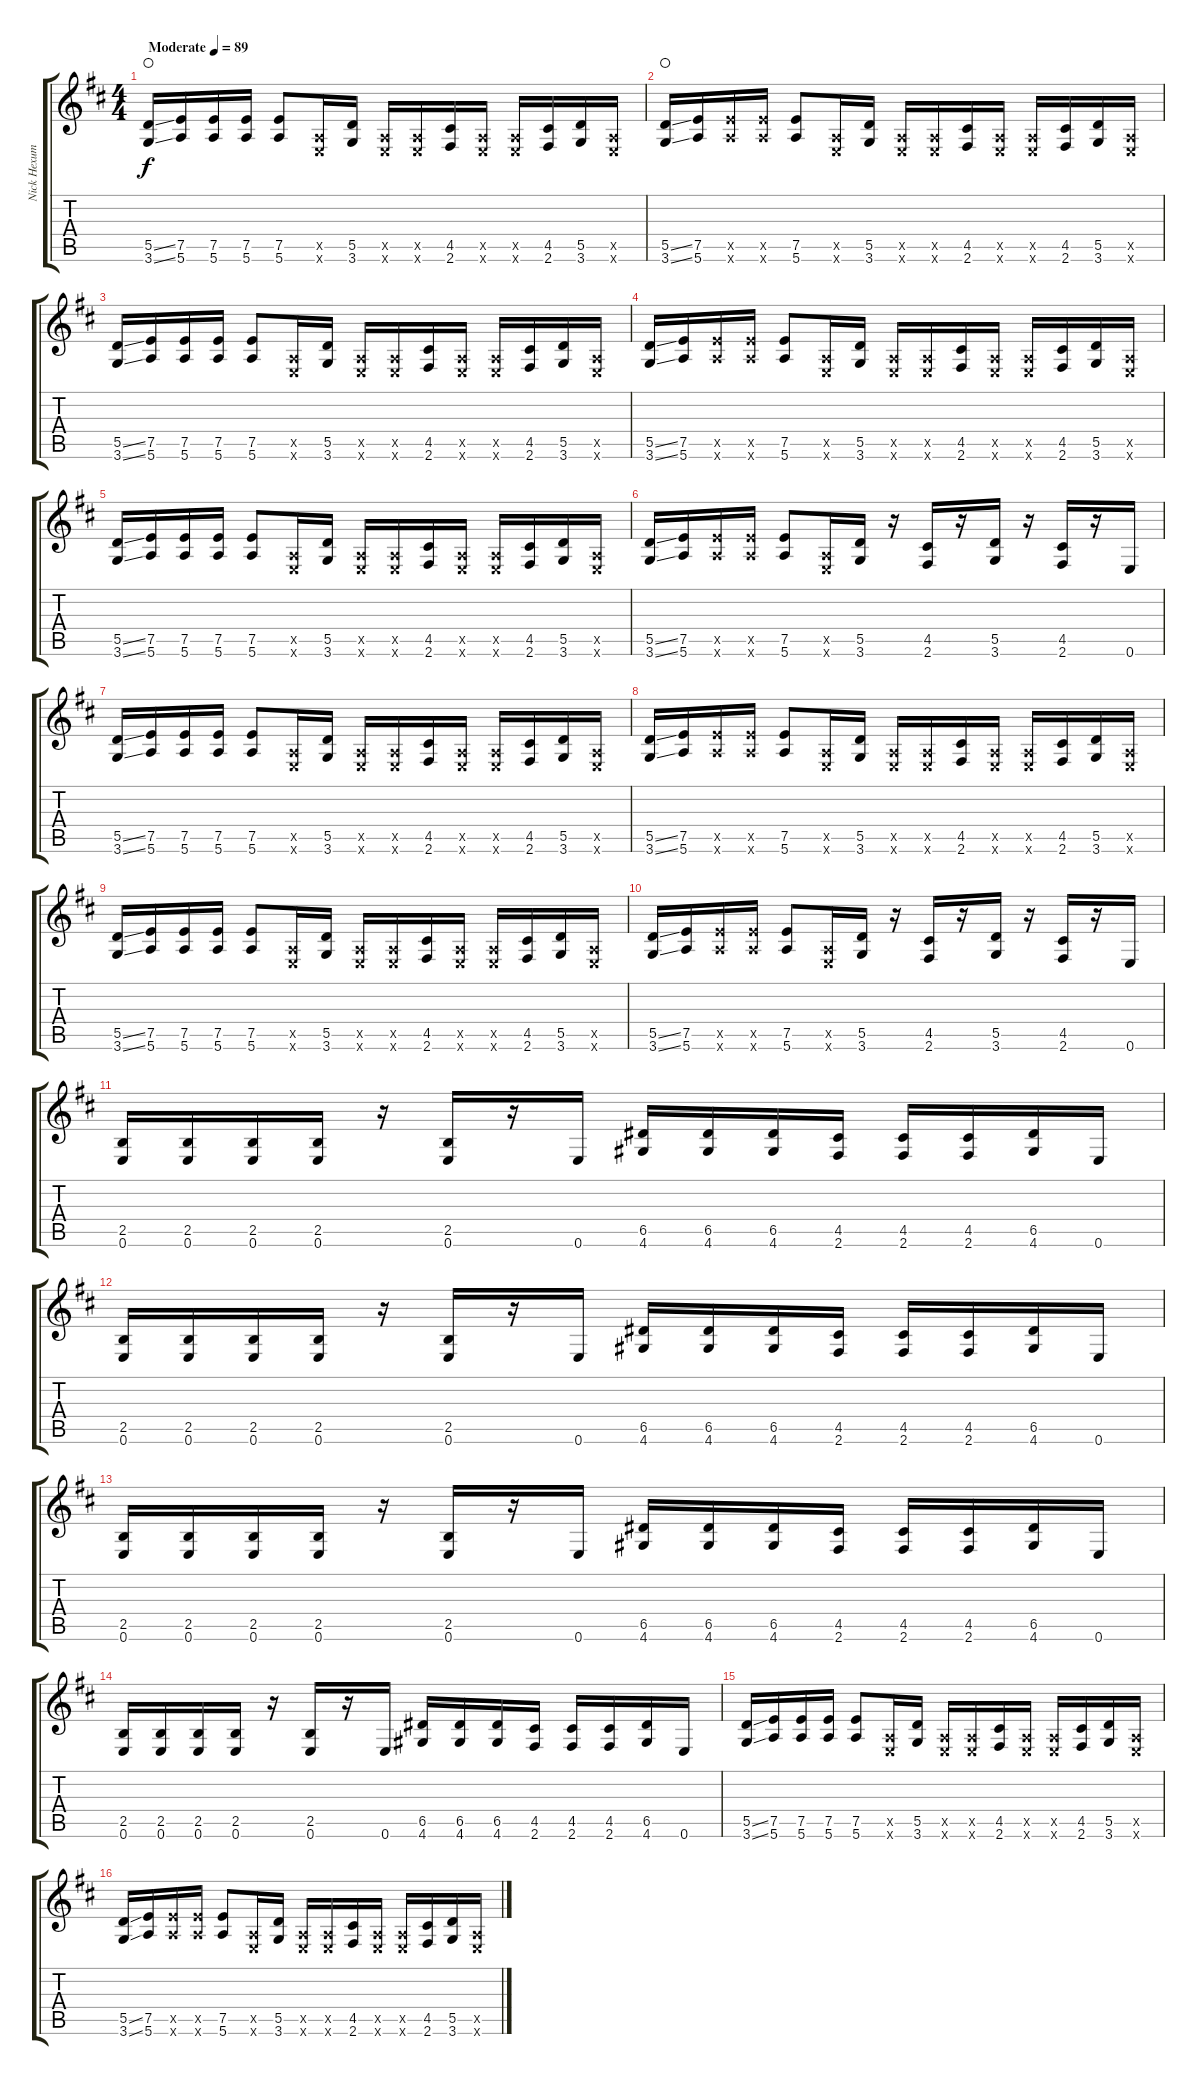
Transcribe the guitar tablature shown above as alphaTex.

\track ("Nick Hexum Guitar" "Nick Hexum") {instrument distortionguitar}
\staff {score tabs}
\tuning (E4 B3 G3 D3 A2 E2) {hide}
\ts (4 4)
\tempo (89 "Moderate")
\clef g2
\ks d
(5.5{ss} 3.6{ss}).16{dy f instrument distortionguitar waho} (7.5 5.6).16 (7.5 5.6).16 (7.5 5.6).16 (7.5 5.6).8 (0.5{x} 0.6{x}).16 (5.5 3.6).16 (0.5{x} 0.6{x}).16 (0.5{x} 0.6{x}).16 (4.5 2.6).16 (0.5{x} 0.6{x}).16 (0.5{x} 0.6{x}).16 (4.5 2.6).16 (5.5 3.6).16 (0.5{x} 0.6{x}).16 |
(5.5{ss} 3.6{ss}).16{waho} (7.5 5.6).16 (7.5{x} 5.6{x}).16 (7.5{x} 5.6{x}).16 (7.5 5.6).8 (0.5{x} 0.6{x}).16 (5.5 3.6).16 (0.5{x} 0.6{x}).16 (0.5{x} 0.6{x}).16 (4.5 2.6).16 (0.5{x} 0.6{x}).16 (0.5{x} 0.6{x}).16 (4.5 2.6).16 (5.5 3.6).16 (0.5{x} 0.6{x}).16 |
(5.5{ss} 3.6{ss}).16 (7.5 5.6).16 (7.5 5.6).16 (7.5 5.6).16 (7.5 5.6).8 (0.5{x} 0.6{x}).16 (5.5 3.6).16 (0.5{x} 0.6{x}).16 (0.5{x} 0.6{x}).16 (4.5 2.6).16 (0.5{x} 0.6{x}).16 (0.5{x} 0.6{x}).16 (4.5 2.6).16 (5.5 3.6).16 (0.5{x} 0.6{x}).16 |
(5.5{ss} 3.6{ss}).16 (7.5 5.6).16 (7.5{x} 5.6{x}).16 (7.5{x} 5.6{x}).16 (7.5 5.6).8 (0.5{x} 0.6{x}).16 (5.5 3.6).16 (0.5{x} 0.6{x}).16 (0.5{x} 0.6{x}).16 (4.5 2.6).16 (0.5{x} 0.6{x}).16 (0.5{x} 0.6{x}).16 (4.5 2.6).16 (5.5 3.6).16 (0.5{x} 0.6{x}).16 |
(5.5{ss} 3.6{ss}).16 (7.5 5.6).16 (7.5 5.6).16 (7.5 5.6).16 (7.5 5.6).8 (0.5{x} 0.6{x}).16 (5.5 3.6).16 (0.5{x} 0.6{x}).16 (0.5{x} 0.6{x}).16 (4.5 2.6).16 (0.5{x} 0.6{x}).16 (0.5{x} 0.6{x}).16 (4.5 2.6).16 (5.5 3.6).16 (0.5{x} 0.6{x}).16 |
(5.5{ss} 3.6{ss}).16 (7.5 5.6).16 (7.5{x} 5.6{x}).16 (7.5{x} 5.6{x}).16 (7.5 5.6).8 (0.5{x} 0.6{x}).16 (5.5 3.6).16 r.16 (4.5 2.6).16 r.16 (5.5 3.6).16 r.16 (4.5 2.6).16 r.16 0.6.16 |
(5.5{ss} 3.6{ss}).16 (7.5 5.6).16 (7.5 5.6).16 (7.5 5.6).16 (7.5 5.6).8 (0.5{x} 0.6{x}).16 (5.5 3.6).16 (0.5{x} 0.6{x}).16 (0.5{x} 0.6{x}).16 (4.5 2.6).16 (0.5{x} 0.6{x}).16 (0.5{x} 0.6{x}).16 (4.5 2.6).16 (5.5 3.6).16 (0.5{x} 0.6{x}).16 |
(5.5{ss} 3.6{ss}).16 (7.5 5.6).16 (7.5{x} 5.6{x}).16 (7.5{x} 5.6{x}).16 (7.5 5.6).8 (0.5{x} 0.6{x}).16 (5.5 3.6).16 (0.5{x} 0.6{x}).16 (0.5{x} 0.6{x}).16 (4.5 2.6).16 (0.5{x} 0.6{x}).16 (0.5{x} 0.6{x}).16 (4.5 2.6).16 (5.5 3.6).16 (0.5{x} 0.6{x}).16 |
(5.5{ss} 3.6{ss}).16 (7.5 5.6).16 (7.5 5.6).16 (7.5 5.6).16 (7.5 5.6).8 (0.5{x} 0.6{x}).16 (5.5 3.6).16 (0.5{x} 0.6{x}).16 (0.5{x} 0.6{x}).16 (4.5 2.6).16 (0.5{x} 0.6{x}).16 (0.5{x} 0.6{x}).16 (4.5 2.6).16 (5.5 3.6).16 (0.5{x} 0.6{x}).16 |
(5.5{ss} 3.6{ss}).16 (7.5 5.6).16 (7.5{x} 5.6{x}).16 (7.5{x} 5.6{x}).16 (7.5 5.6).8 (0.5{x} 0.6{x}).16 (5.5 3.6).16 r.16 (4.5 2.6).16 r.16 (5.5 3.6).16 r.16 (4.5 2.6).16 r.16 0.6.16 |
(2.5 0.6).16 (2.5 0.6).16 (2.5 0.6).16 (2.5 0.6).16 r.16 (2.5 0.6).16 r.16 0.6.16 (6.5 4.6).16 (6.5 4.6).16 (6.5 4.6).16 (4.5 2.6).16 (4.5 2.6).16 (4.5 2.6).16 (6.5 4.6).16 0.6.16 |
(2.5 0.6).16 (2.5 0.6).16 (2.5 0.6).16 (2.5 0.6).16 r.16 (2.5 0.6).16 r.16 0.6.16 (6.5 4.6).16 (6.5 4.6).16 (6.5 4.6).16 (4.5 2.6).16 (4.5 2.6).16 (4.5 2.6).16 (6.5 4.6).16 0.6.16 |
(2.5 0.6).16 (2.5 0.6).16 (2.5 0.6).16 (2.5 0.6).16 r.16 (2.5 0.6).16 r.16 0.6.16 (6.5 4.6).16 (6.5 4.6).16 (6.5 4.6).16 (4.5 2.6).16 (4.5 2.6).16 (4.5 2.6).16 (6.5 4.6).16 0.6.16 |
(2.5 0.6).16 (2.5 0.6).16 (2.5 0.6).16 (2.5 0.6).16 r.16 (2.5 0.6).16 r.16 0.6.16 (6.5 4.6).16 (6.5 4.6).16 (6.5 4.6).16 (4.5 2.6).16 (4.5 2.6).16 (4.5 2.6).16 (6.5 4.6).16 0.6.16 |
(5.5{ss} 3.6{ss}).16 (7.5 5.6).16 (7.5 5.6).16 (7.5 5.6).16 (7.5 5.6).8 (0.5{x} 0.6{x}).16 (5.5 3.6).16 (0.5{x} 0.6{x}).16 (0.5{x} 0.6{x}).16 (4.5 2.6).16 (0.5{x} 0.6{x}).16 (0.5{x} 0.6{x}).16 (4.5 2.6).16 (5.5 3.6).16 (0.5{x} 0.6{x}).16 |
(5.5{ss} 3.6{ss}).16 (7.5 5.6).16 (7.5{x} 5.6{x}).16 (7.5{x} 5.6{x}).16 (7.5 5.6).8 (0.5{x} 0.6{x}).16 (5.5 3.6).16 (0.5{x} 0.6{x}).16 (0.5{x} 0.6{x}).16 (4.5 2.6).16 (0.5{x} 0.6{x}).16 (0.5{x} 0.6{x}).16 (4.5 2.6).16 (5.5 3.6).16 (0.5{x} 0.6{x}).16
